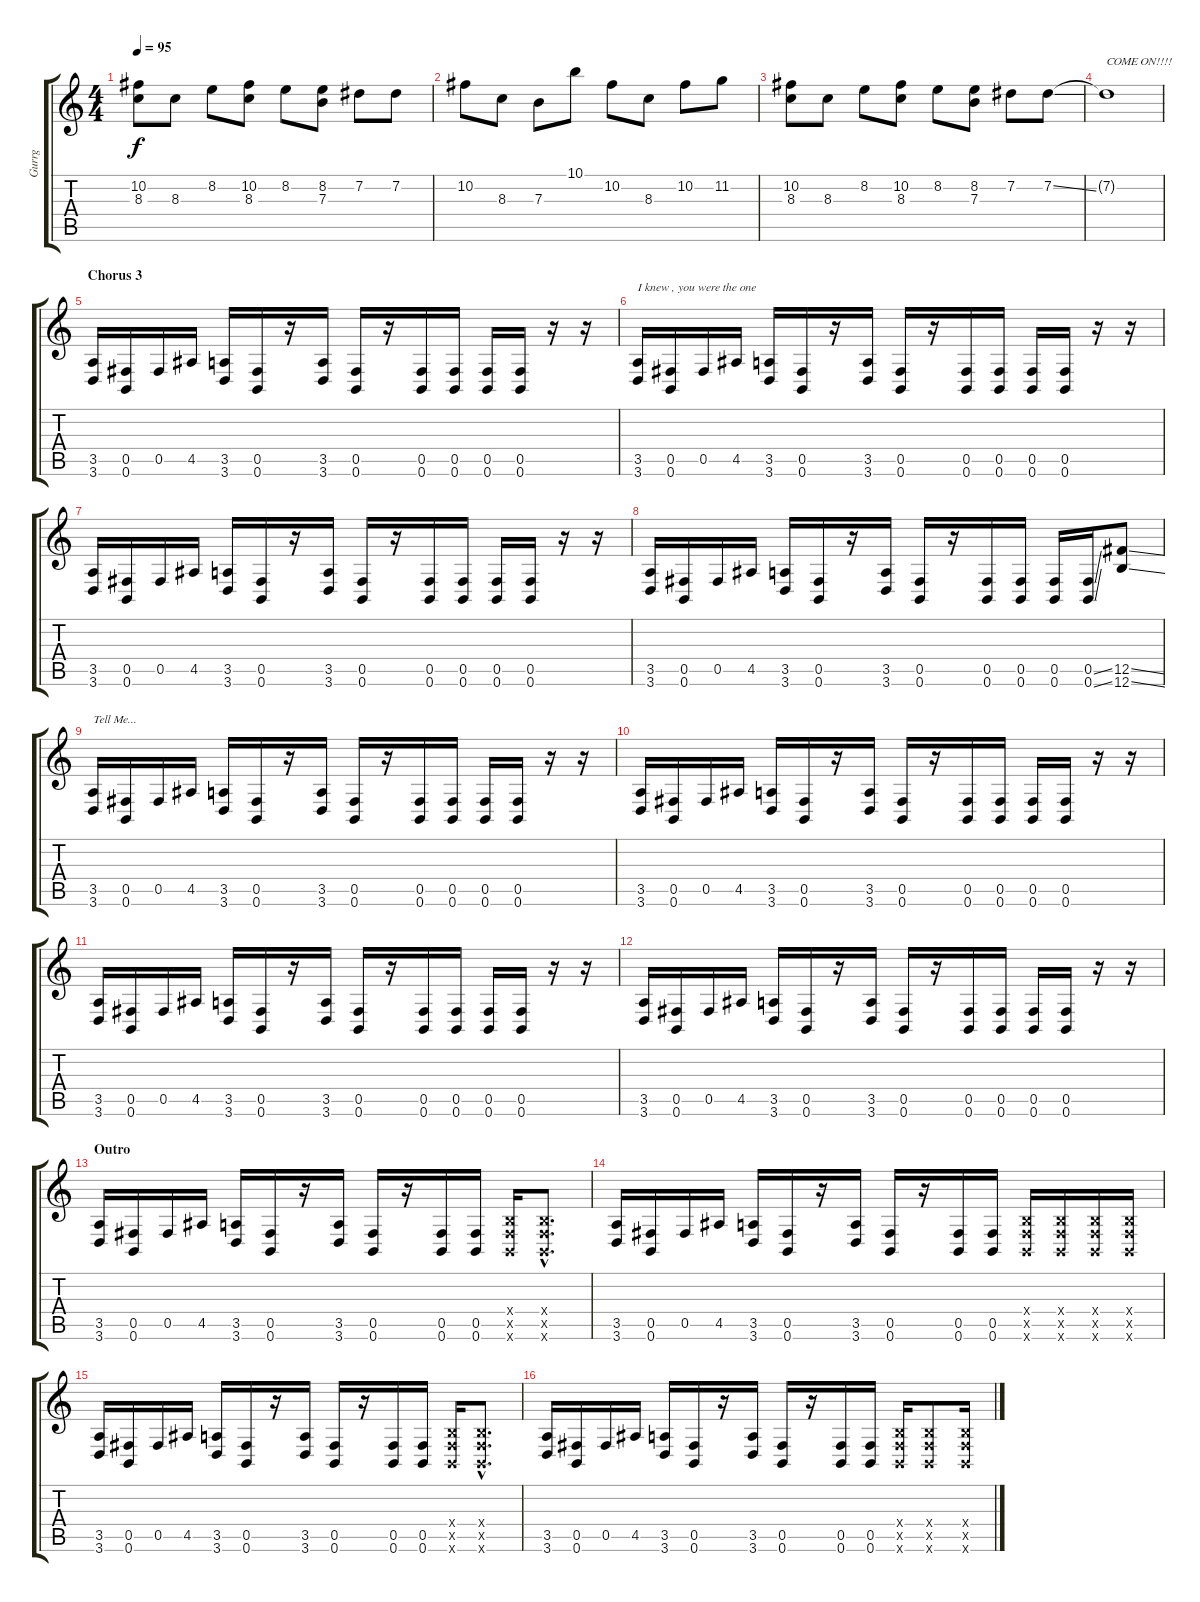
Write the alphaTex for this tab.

\track ("Gurrg" "Gurrg") {instrument electricguitarjazz}
\staff {score tabs}
\tuning (Db4 Ab3 E3 B2 Gb2 B1) {hide}
\ts (4 4)
\tempo 95
\clef g2
\ks c
(10.2 8.3).8{dy f} 8.3.8 8.2.8 (10.2 8.3).8 8.2.8 (8.2 7.3).8 7.2.8 7.2.8 |
10.2.8{volume 9 instrument electricguitarjazz} 8.3.8 7.3.8 10.1.8 10.2.8 8.3.8 10.2.8 11.2.8 |
(10.2 8.3).8 8.3.8 8.2.8 (10.2 8.3).8 8.2.8 (8.2 7.3).8 7.2.8 7.2{ss}.8 |
7.2{t}.1{txt "COME ON!!!!"} |
\section ("" "Chorus 3")
(3.5 3.6).16{volume 16 instrument distortionguitar} (0.5 0.6).16 0.5.16 4.5.16 (3.5 3.6).16 (0.5 0.6).16 r.16 (3.5 3.6).16 (0.5 0.6).16 r.16 (0.5 0.6).16 (0.5 0.6).16 (0.5 0.6).16 (0.5 0.6).16 r.16 r.16 |
(3.5 3.6).16{txt "I knew , you were the one" volume 16 instrument distortionguitar} (0.5 0.6).16 0.5.16 4.5.16 (3.5 3.6).16 (0.5 0.6).16 r.16 (3.5 3.6).16 (0.5 0.6).16 r.16 (0.5 0.6).16 (0.5 0.6).16 (0.5 0.6).16 (0.5 0.6).16 r.16 r.16 |
(3.5 3.6).16{volume 16 instrument distortionguitar} (0.5 0.6).16 0.5.16 4.5.16 (3.5 3.6).16 (0.5 0.6).16 r.16 (3.5 3.6).16 (0.5 0.6).16 r.16 (0.5 0.6).16 (0.5 0.6).16 (0.5 0.6).16 (0.5 0.6).16 r.16 r.16 |
(3.5 3.6).16{volume 16 instrument distortionguitar} (0.5 0.6).16 0.5.16 4.5.16 (3.5 3.6).16 (0.5 0.6).16 r.16 (3.5 3.6).16 (0.5 0.6).16 r.16 (0.5 0.6).16 (0.5 0.6).16 (0.5 0.6).16 (0.5{ss} 0.6{ss}).16 (12.5{ss} 12.6{ss}).8 |
(3.5 3.6).16{txt "Tell Me..." volume 16 instrument distortionguitar} (0.5 0.6).16 0.5.16 4.5.16 (3.5 3.6).16 (0.5 0.6).16 r.16 (3.5 3.6).16 (0.5 0.6).16 r.16 (0.5 0.6).16 (0.5 0.6).16 (0.5 0.6).16 (0.5 0.6).16 r.16 r.16 |
(3.5 3.6).16{volume 16 instrument distortionguitar} (0.5 0.6).16 0.5.16 4.5.16 (3.5 3.6).16 (0.5 0.6).16 r.16 (3.5 3.6).16 (0.5 0.6).16 r.16 (0.5 0.6).16 (0.5 0.6).16 (0.5 0.6).16 (0.5 0.6).16 r.16 r.16 |
(3.5 3.6).16{volume 16 instrument distortionguitar} (0.5 0.6).16 0.5.16 4.5.16 (3.5 3.6).16 (0.5 0.6).16 r.16 (3.5 3.6).16 (0.5 0.6).16 r.16 (0.5 0.6).16 (0.5 0.6).16 (0.5 0.6).16 (0.5 0.6).16 r.16 r.16 |
(3.5 3.6).16{volume 16 instrument distortionguitar} (0.5 0.6).16 0.5.16 4.5.16 (3.5 3.6).16 (0.5 0.6).16 r.16 (3.5 3.6).16 (0.5 0.6).16 r.16 (0.5 0.6).16 (0.5 0.6).16 (0.5 0.6).16 (0.5 0.6).16 r.16 r.16 |
\section ("" "Outro")
(3.5 3.6).16 (0.5 0.6).16 0.5.16 4.5.16 (3.5 3.6).16 (0.5 0.6).16 r.16 (3.5 3.6).16 (0.5 0.6).16 r.16 (0.5 0.6).16 (0.5 0.6).16 (0.4{x} 0.5{x} 0.6{x}).16 (0.4{hac x} 0.5{hac x} 0.6{hac x}).8{d} |
(3.5 3.6).16 (0.5 0.6).16 0.5.16 4.5.16 (3.5 3.6).16 (0.5 0.6).16 r.16 (3.5 3.6).16 (0.5 0.6).16 r.16 (0.5 0.6).16 (0.5 0.6).16 (0.4{x} 0.5{x} 0.6{x}).16 (0.4{x} 0.5{x} 0.6{x}).16 (0.4{x} 0.5{x} 0.6{x}).16 (0.4{x} 0.5{x} 0.6{x}).16 |
(3.5 3.6).16 (0.5 0.6).16 0.5.16 4.5.16 (3.5 3.6).16 (0.5 0.6).16 r.16 (3.5 3.6).16 (0.5 0.6).16 r.16 (0.5 0.6).16 (0.5 0.6).16 (0.4{x} 0.5{x} 0.6{x}).16 (0.4{hac x} 0.5{hac x} 0.6{hac x}).8{d} |
(3.5 3.6).16 (0.5 0.6).16 0.5.16 4.5.16 (3.5 3.6).16 (0.5 0.6).16 r.16 (3.5 3.6).16 (0.5 0.6).16 r.16 (0.5 0.6).16 (0.5 0.6).16 (0.4{x} 0.5{x} 0.6{x}).16 (0.4{x} 0.5{x} 0.6{x}).8 (0.4{x} 0.5{x} 0.6{x}).16
